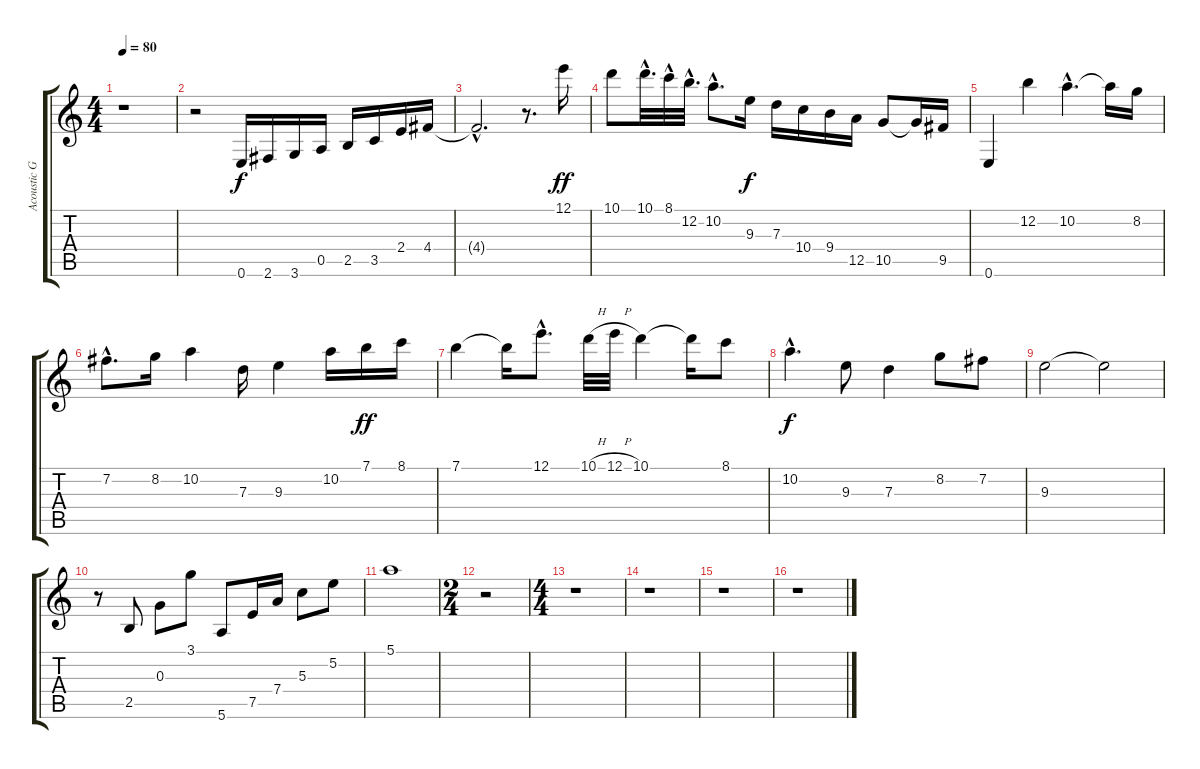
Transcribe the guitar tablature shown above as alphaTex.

\track ("Acoustic Guitar" "Acoustic G") {instrument acousticguitarsteel}
\staff {score tabs}
\tuning (E4 B3 G3 D3 A2 E2) {hide}
\ts (4 4)
\tempo 80
\clef g2
\ks c
r.1{dy f} |
r.2 0.6.16 2.6.16 3.6.16 0.5.16 2.5.16 3.5.16 2.4.16 4.4.16 |
4.4{hac t}.2{d} r.8{d} 12.1.16{dy ff} |
10.1.8 10.1{hac}.32{d} 8.1{hac}.32 12.2{hac}.32{d} 10.2{hac}.8{d} 9.3.16{dy f} 7.3.16 10.4.16 9.4.16 12.5.16 10.5.8 10.5{t}.16 9.5.16 |
0.6.4 12.2.4 10.2{hac}.4{d} 10.2{t}.16 8.2.16 |
7.2{hac}.8{d} 8.2.16 10.2.4 7.3.16 9.3.4 10.2.16 7.1.16{dy ff} 8.1.16 |
7.1.4 7.1{t}.16 12.1{hac}.8{d} 10.1{h}.32 12.1{h}.32 10.1.4 10.1{t}.16 8.1.8 |
10.2{hac}.4{d dy f} 9.3.8 7.3.4 8.2.8 7.2.8 |
9.3.2 9.3{t}.2 |
r.8 2.5.8 0.3.8 3.1.8 5.6.8 7.5.16 7.4.16 5.3.8 5.2.8 |
5.1.1 |
\ts (2 4)
r.2 |
\ts (4 4)
r.1 |
r.1 |
r.1 |
r.1
